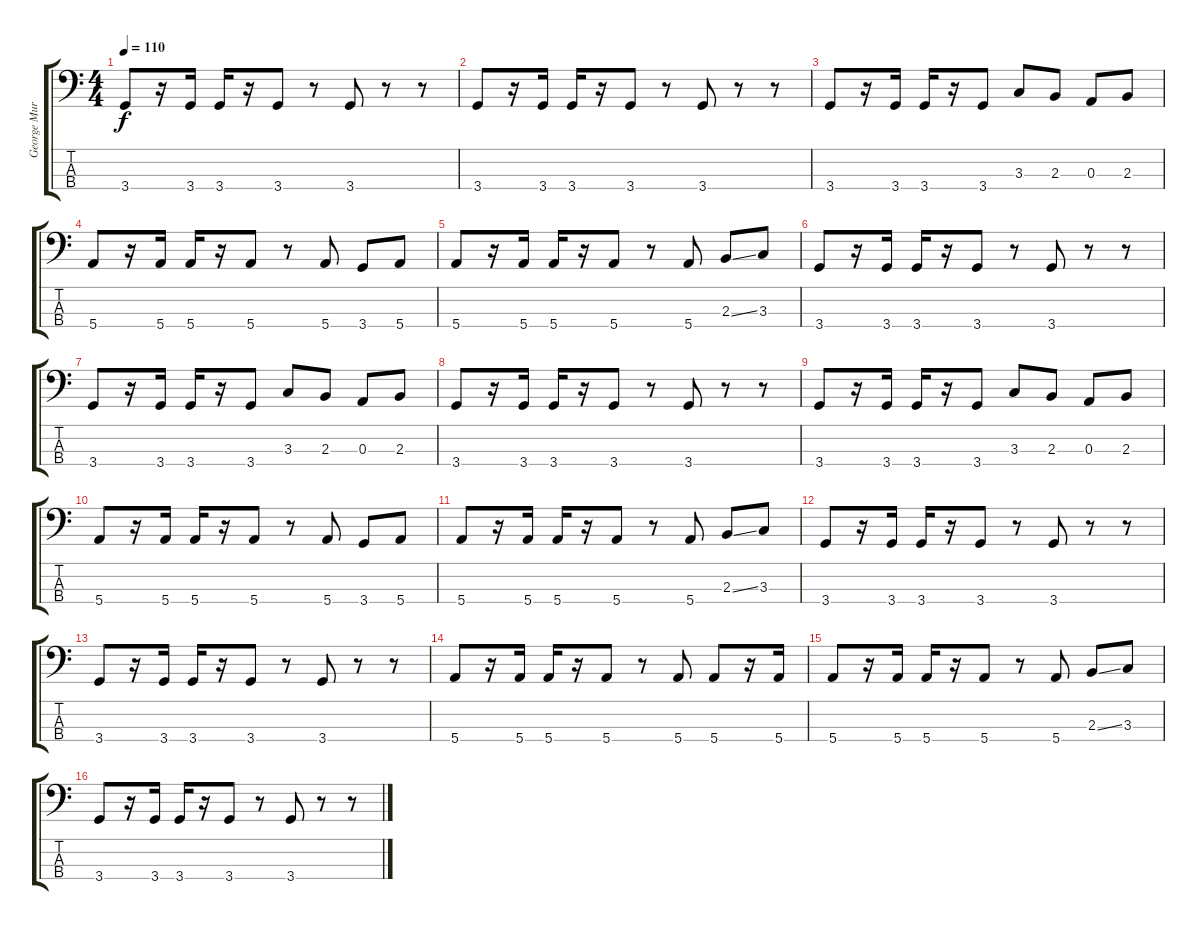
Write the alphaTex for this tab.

\track ("George Murray" "George Mur") {instrument electricbassfinger}
\staff {score tabs}
\tuning (G2 D2 A1 E1) {hide}
\ts (4 4)
\tempo 110
\clef f4
\ks c
3.4.8{dy f} r.16 3.4.16 3.4.16 r.16 3.4.8 r.8 3.4.8 r.8 r.8 |
3.4.8 r.16 3.4.16 3.4.16 r.16 3.4.8 r.8 3.4.8 r.8 r.8 |
3.4.8 r.16 3.4.16 3.4.16 r.16 3.4.8 3.3.8 2.3.8 0.3.8 2.3.8 |
5.4.8 r.16 5.4.16 5.4.16 r.16 5.4.8 r.8 5.4.8 3.4.8 5.4.8 |
5.4.8 r.16 5.4.16 5.4.16 r.16 5.4.8 r.8 5.4.8 2.3{ss}.8 3.3.8 |
3.4.8 r.16 3.4.16 3.4.16 r.16 3.4.8 r.8 3.4.8 r.8 r.8 |
3.4.8 r.16 3.4.16 3.4.16 r.16 3.4.8 3.3.8 2.3.8 0.3.8 2.3.8 |
3.4.8 r.16 3.4.16 3.4.16 r.16 3.4.8 r.8 3.4.8 r.8 r.8 |
3.4.8 r.16 3.4.16 3.4.16 r.16 3.4.8 3.3.8 2.3.8 0.3.8 2.3.8 |
5.4.8 r.16 5.4.16 5.4.16 r.16 5.4.8 r.8 5.4.8 3.4.8 5.4.8 |
5.4.8 r.16 5.4.16 5.4.16 r.16 5.4.8 r.8 5.4.8 2.3{ss}.8 3.3.8 |
3.4.8 r.16 3.4.16 3.4.16 r.16 3.4.8 r.8 3.4.8 r.8 r.8 |
3.4.8 r.16 3.4.16 3.4.16 r.16 3.4.8 r.8 3.4.8 r.8 r.8 |
5.4.8 r.16 5.4.16 5.4.16 r.16 5.4.8 r.8 5.4.8 5.4.8 r.16 5.4.16 |
5.4.8 r.16 5.4.16 5.4.16 r.16 5.4.8 r.8 5.4.8 2.3{ss}.8 3.3.8 |
3.4.8 r.16 3.4.16 3.4.16 r.16 3.4.8 r.8 3.4.8 r.8 r.8
